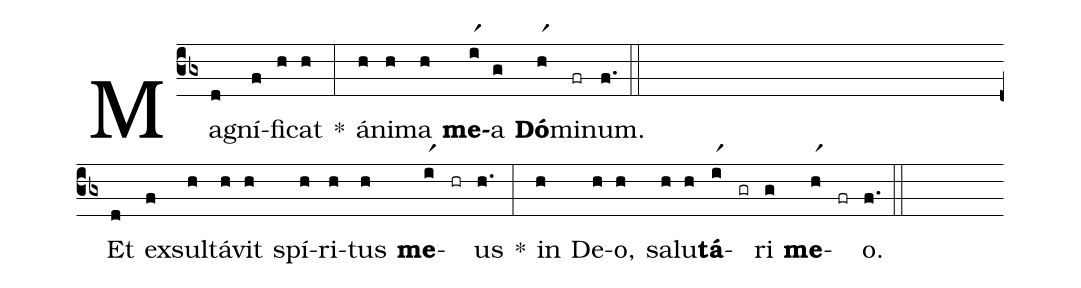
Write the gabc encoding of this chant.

%%
(cb3)
Mag(d)ní(f)fi(h)cat(h) *(:)
á(h)ni(h)ma(h) <b>me</b>(ir1)a(g) <b>Dó</b>(hr1)mi(fr)num.(f.) (::Z)

Et(d) ex(f)sul(h)tá(h)vit(h) spí(h)ri(h)tus(h) <b>me</b>-(ir1) (hr) us(h.) *(:)
in(h) De(h)o,(h) sa(h)lu(h)<b>tá</b>-(ir1) (gr) ri(g) <b>me</b>-(hr1) (fr) o.(f.) (::)
